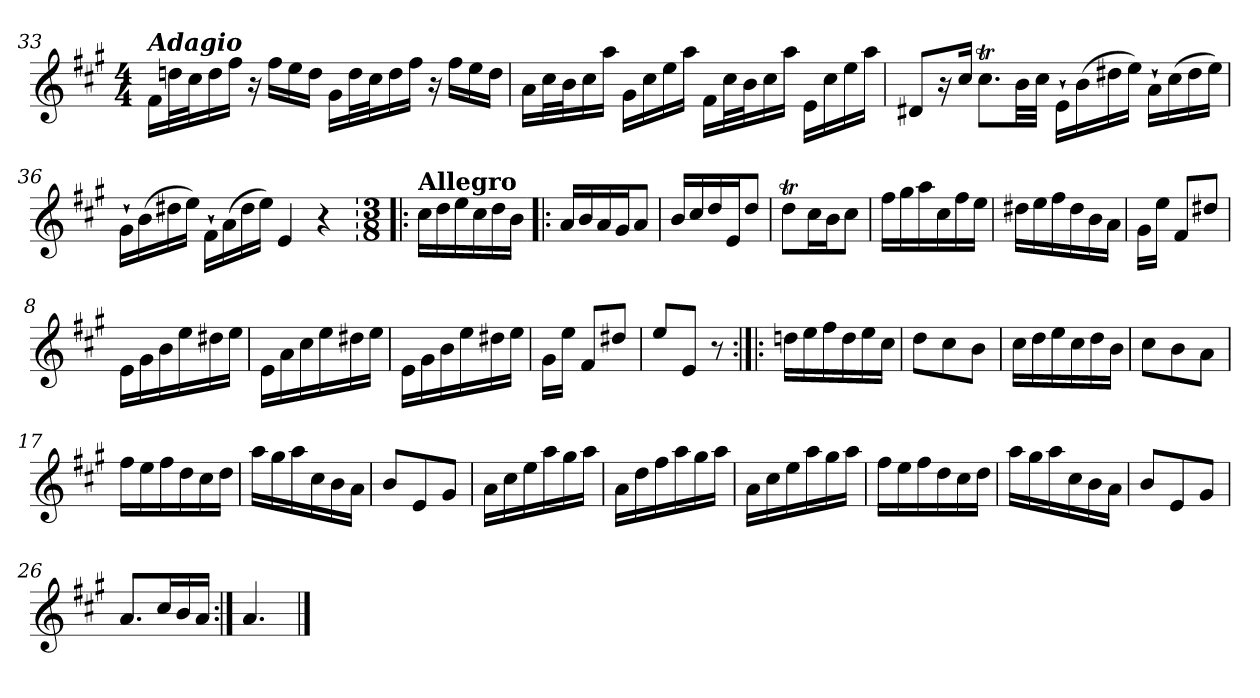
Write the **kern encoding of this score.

**kern
*part1
*staff1
!!LO:LB:g=z
*clefG2
*k[f#c#g#]
*A:
*M4/4
=33
!LO:TX:a:Bi:t=Adagio
16f#\LL
32ddn\L
32cc#\J
16dd\
16ff#\JJ
16r
16ff#\LL
16ee\
16dd\JJ
16g#\LL
32dd\L
32cc#\J
16dd\
16ff#\JJ
16r
16ff#\LL
16ee\
16dd\JJ
=34
16a\LL
32cc#\L
32b\J
16cc#\
16aa\JJ
16g#\LL
16cc#\
16ee\
16aa\JJ
16f#\LL
32cc#\L
32b\J
16cc#\
16aa\JJ
16e\LL
16cc#\
16ee\
16aa\JJ
!!LO:LB:g=z
=35
8d#X/L
16r
16cc#/Jk
8.cc#t\L
32b\LL
32cc#\JJJ
16e`>\LL
(>16b\
16dd#X\
16ee\JJ)
16a`>\LL
(>16cc#\
16dd#\
16ee\JJ)
=36
16g#`>\LL
(>16b\
16dd#X\
16ee\JJ)
16f#`>\LL
(>16a\
16dd#\
16ee\JJ)
4e/
4r
!!LO:LB:g=z
=1|!:
*M3/8
!LO:TX:a:B:t=Allegro
16cc#\LL
16dd\
16ee\
16cc#\
16dd\
16b\JJ
=2
16a/LL
16b/
16a/
16g#/J
8a/J
=3
16b/LL
16cc#/
16dd/
16e/J
8dd/J
=4
8ddT\L
16cc#\L
16b\J
8cc#\J
=5
16ff#\LL
16gg#\
16aa\
16cc#\
16ff#\
16ee\JJ
=6
16dd#X\LL
16ee\
16ff#\
16dd#\
16b\
16a\JJ
!!LO:LB:g=z
=7
16g#\LL
16ee\JJ
8f#/L
8dd#X/J
=8
16e\LL
16g#\
16b\
16ee\
16dd#X\
16ee\JJ
=9
16e\LL
16a\
16cc#\
16ee\
16dd#X\
16ee\JJ
=10
16e\LL
16g#\
16b\
16ee\
16dd#X\
16ee\JJ
=11
16g#\LL
16ee\JJ
8f#/L
8dd#X/J
=12
8ee/L
8e/J
8r
=13:|!|:
16ddn\LL
16ee\
16ff#\
16dd\
16ee\
16cc#\JJ
!!LO:LB:g=z
=14
8dd\L
8cc#\
8b\J
=15
16cc#\LL
16dd\
16ee\
16cc#\
16dd\
16b\JJ
=16
8cc#\L
8b\
8a\J
=17
16ff#\LL
16ee\
16ff#\
16dd\
16cc#\
16dd\JJ
=18
16aa\LL
16gg#\
16aa\
16cc#\
16b\
16a\JJ
=19
8b/L
8e/
8g#/J
=20
16a\LL
16cc#\
16ee\
16aa\
16gg#\
16aa\JJ
!!LO:LB:g=z
=21
16a\LL
16dd\
16ff#\
16aa\
16gg#\
16aa\JJ
=22
16a\LL
16cc#\
16ee\
16aa\
16gg#\
16aa\JJ
=23
16ff#\LL
16ee\
16ff#\
16dd\
16cc#\
16dd\JJ
=24
16aa\LL
16gg#\
16aa\
16cc#\
16b\
16a\JJ
=25
8b/L
8e/
8g#/J
=26
8.a/L
16cc#/L
16b/
16a/JJ
=27:|!
4.a/
==
*-
